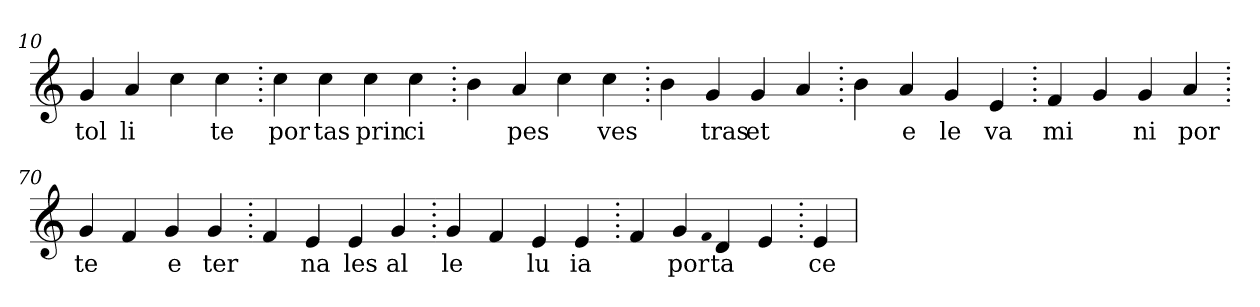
**kern	**text
*part1	*part1
*staff1	*staff1
*clefG2	*
=10.	=10.
4g	tol
4a	li
4cc	.
4cc	te
=20.	=20.
4cc	por
4cc	tas
4cc	prin
4cc	ci
=30.	=30.
4b	.
4a	pes
4cc	.
4cc	ves
=40.	=40.
4b	.
4g	tras
4g	et
4a	.
=50.	=50.
4b	.
4a	e
4g	le
4e	va
=60.	=60.
4f	mi
4g	.
4g	ni
4a	por
=70.	=70.
4g	te
4f	.
4g	e
4g	ter
=80.	=80.
4f	.
4e	na
4e	les
4g	al
=90.	=90.
4g	le
4f	.
4e	lu
4e	ia
=100.	=100.
4f	.
4g	por
qqf	.
4d	ta
4e	.
=110.	=110.
4e	ce
=	=
*-	*-
